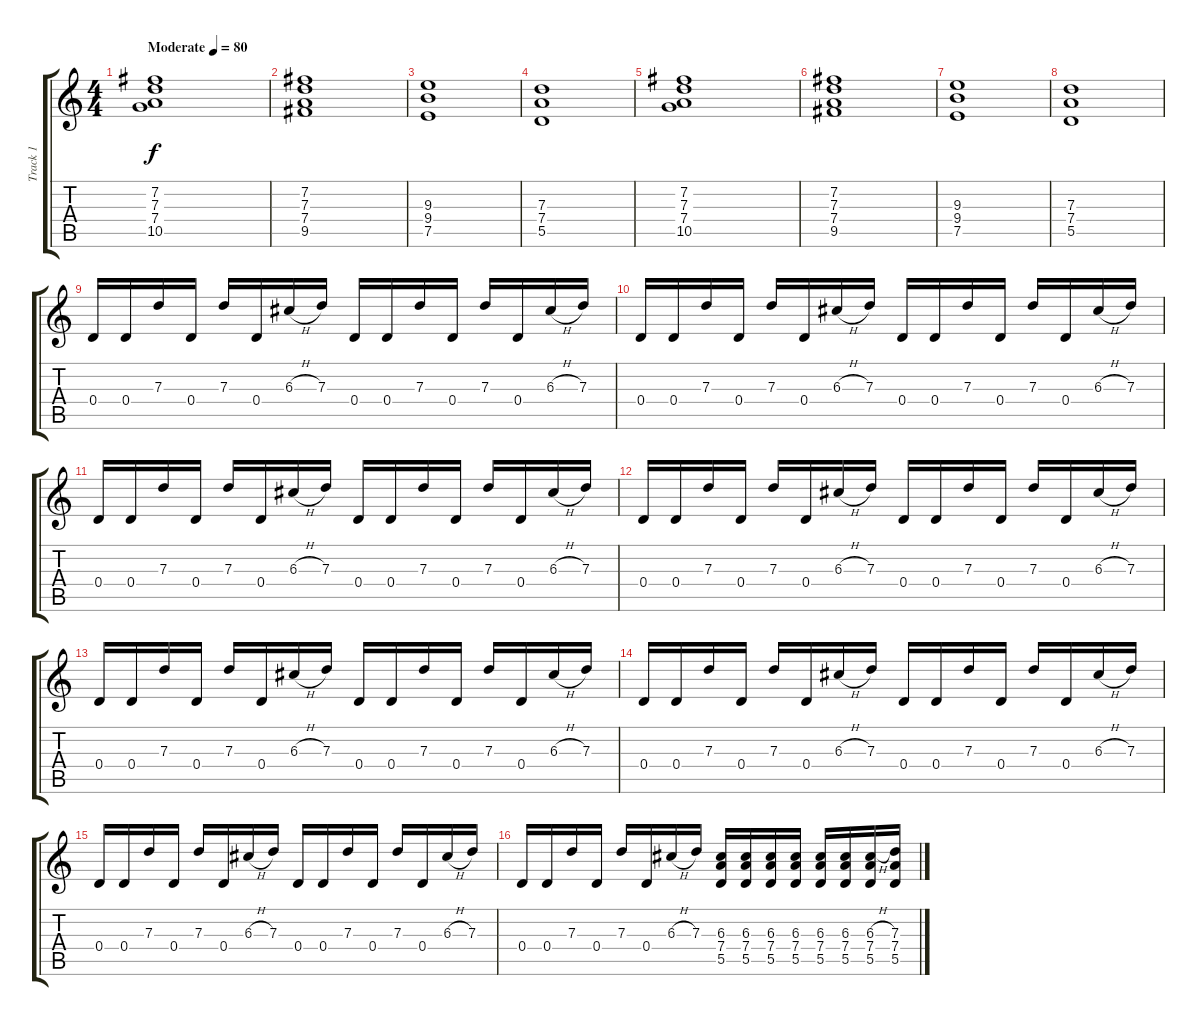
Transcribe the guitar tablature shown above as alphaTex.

\track ("Track 1" "Track 1") {instrument acousticguitarsteel}
\staff {score tabs}
\tuning (E4 B3 G3 D3 A2 D2) {hide}
\ts (4 4)
\tempo (80 "Moderate")
\clef g2
\ks c
(7.2 7.3 7.4 10.5).1{dy f instrument acousticguitarsteel} |
(7.2 7.3 7.4 9.5).1 |
(9.3 9.4 7.5).1 |
(7.3 7.4 5.5).1 |
(7.2 7.3 7.4 10.5).1 |
(7.2 7.3 7.4 9.5).1 |
(9.3 9.4 7.5).1 |
(7.3 7.4 5.5).1 |
0.4.16 0.4.16 7.3.16 0.4.16 7.3.16 0.4.16 6.3{h}.16 7.3.16 0.4.16 0.4.16 7.3.16 0.4.16 7.3.16 0.4.16 6.3{h}.16 7.3.16 |
0.4.16 0.4.16 7.3.16 0.4.16 7.3.16 0.4.16 6.3{h}.16 7.3.16 0.4.16 0.4.16 7.3.16 0.4.16 7.3.16 0.4.16 6.3{h}.16 7.3.16 |
0.4.16 0.4.16 7.3.16 0.4.16 7.3.16 0.4.16 6.3{h}.16 7.3.16 0.4.16 0.4.16 7.3.16 0.4.16 7.3.16 0.4.16 6.3{h}.16 7.3.16 |
0.4.16 0.4.16 7.3.16 0.4.16 7.3.16 0.4.16 6.3{h}.16 7.3.16 0.4.16 0.4.16 7.3.16 0.4.16 7.3.16 0.4.16 6.3{h}.16 7.3.16 |
0.4.16 0.4.16 7.3.16 0.4.16 7.3.16 0.4.16 6.3{h}.16 7.3.16 0.4.16 0.4.16 7.3.16 0.4.16 7.3.16 0.4.16 6.3{h}.16 7.3.16 |
0.4.16 0.4.16 7.3.16 0.4.16 7.3.16 0.4.16 6.3{h}.16 7.3.16 0.4.16 0.4.16 7.3.16 0.4.16 7.3.16 0.4.16 6.3{h}.16 7.3.16 |
0.4.16 0.4.16 7.3.16 0.4.16 7.3.16 0.4.16 6.3{h}.16 7.3.16 0.4.16 0.4.16 7.3.16 0.4.16 7.3.16 0.4.16 6.3{h}.16 7.3.16 |
0.4.16{volume 1} 0.4.16 7.3.16 0.4.16 7.3.16 0.4.16 6.3{h}.16 7.3.16 (6.3 7.4 5.5).16{volume 16} (6.3 7.4 5.5).16 (6.3 7.4 5.5).16 (6.3 7.4 5.5).16 (6.3 7.4 5.5).16 (6.3 7.4 5.5).16 (6.3{h} 7.4 5.5).16 (7.3 7.4 5.5).16
